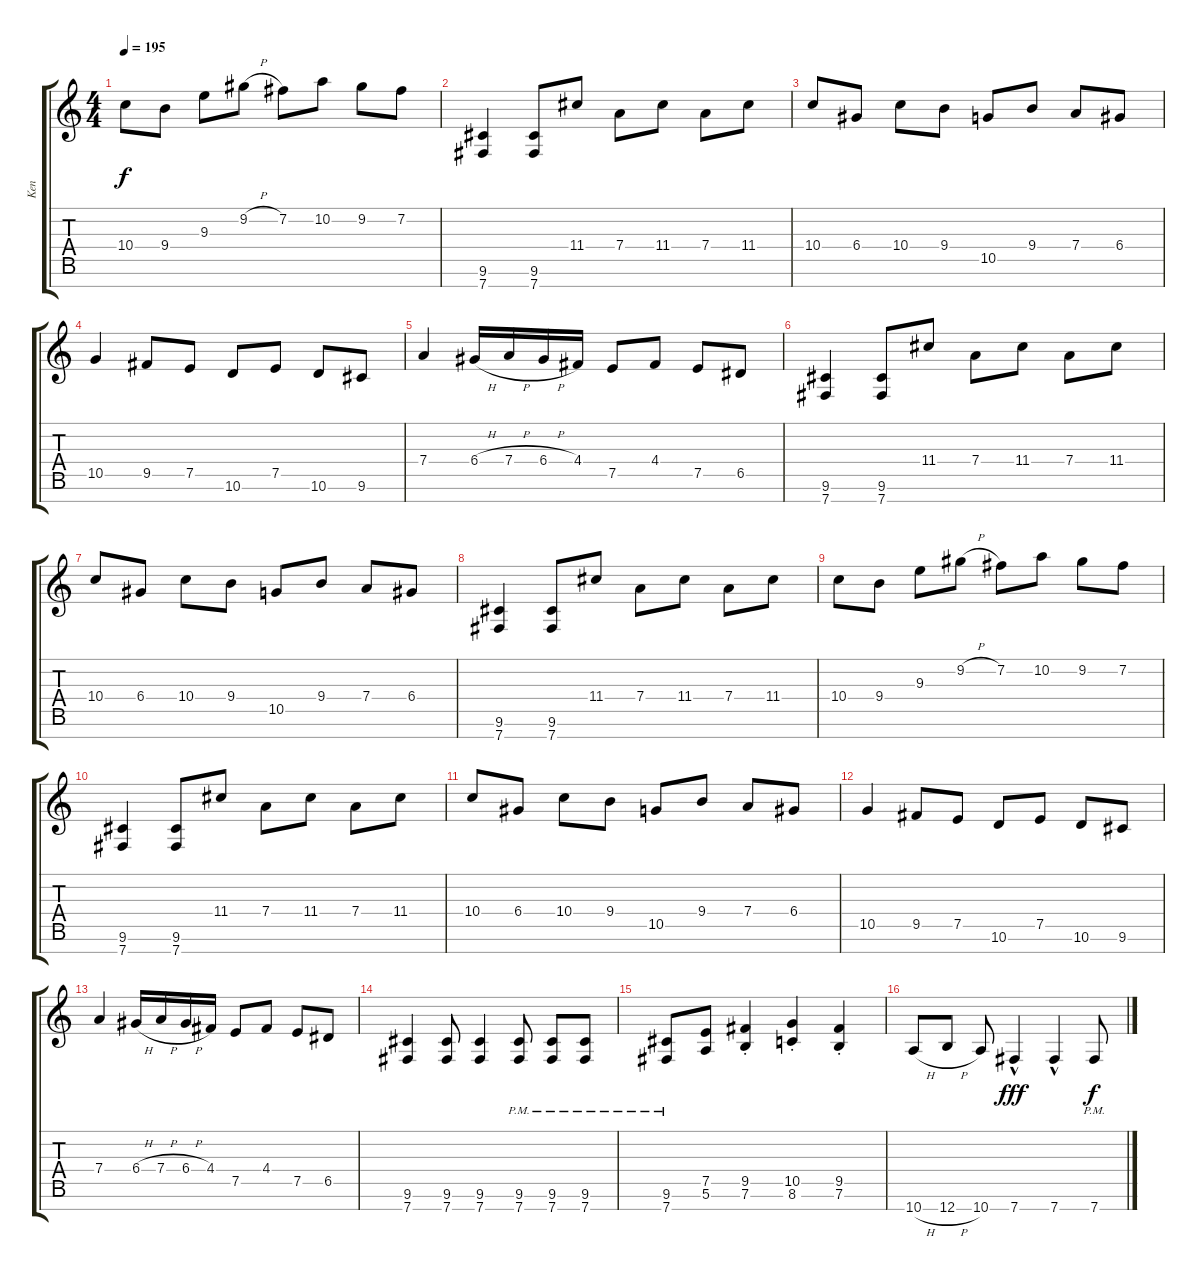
\track ("Ken" "Ken") {instrument distortionguitar}
\staff {score tabs}
\tuning (E4 B3 G3 D3 A2 E2 B1) {hide}
\ts (4 4)
\tempo 195
\clef g2
\ks c
10.4.8{dy f} 9.4.8 9.3.8 9.2{h}.8 7.2.8 10.2.8 9.2.8 7.2.8 |
(9.6 7.7).4 (9.6 7.7).8 11.4.8 7.4.8 11.4.8 7.4.8 11.4.8 |
10.4.8 6.4.8 10.4.8 9.4.8 10.5.8 9.4.8 7.4.8 6.4.8 |
10.5.4 9.5.8 7.5.8 10.6.8 7.5.8 10.6.8 9.6.8 |
7.4.4 6.4{h}.16 7.4{h}.16 6.4{h}.16 4.4.16 7.5.8 4.4.8 7.5.8 6.5.8 |
(9.6 7.7).4 (9.6 7.7).8 11.4.8 7.4.8 11.4.8 7.4.8 11.4.8 |
10.4.8 6.4.8 10.4.8 9.4.8 10.5.8 9.4.8 7.4.8 6.4.8 |
(9.6 7.7).4 (9.6 7.7).8 11.4.8 7.4.8 11.4.8 7.4.8 11.4.8 |
10.4.8 9.4.8 9.3.8 9.2{h}.8 7.2.8 10.2.8 9.2.8 7.2.8 |
(9.6 7.7).4 (9.6 7.7).8 11.4.8 7.4.8 11.4.8 7.4.8 11.4.8 |
10.4.8 6.4.8 10.4.8 9.4.8 10.5.8 9.4.8 7.4.8 6.4.8 |
10.5.4 9.5.8 7.5.8 10.6.8 7.5.8 10.6.8 9.6.8 |
7.4.4 6.4{h}.16 7.4{h}.16 6.4{h}.16 4.4.16 7.5.8 4.4.8 7.5.8 6.5.8 |
(9.6 7.7).4 (9.6 7.7).8 (9.6 7.7).4 (9.6{pm} 7.7{pm}).8 (9.6{pm} 7.7{pm}).8 (9.6{pm} 7.7{pm}).8 |
(9.6{pm} 7.7{pm}).8 (7.5 5.6).8 (9.5{st} 7.6{st}).4 (10.5{st} 8.6{st}).4 (9.5{st} 7.6{st}).4 |
10.7{h}.8 12.7{h}.8 10.7.8 7.7{hac}.4{dy fff} 7.7{hac}.4 7.7{pm}.8{dy f}
